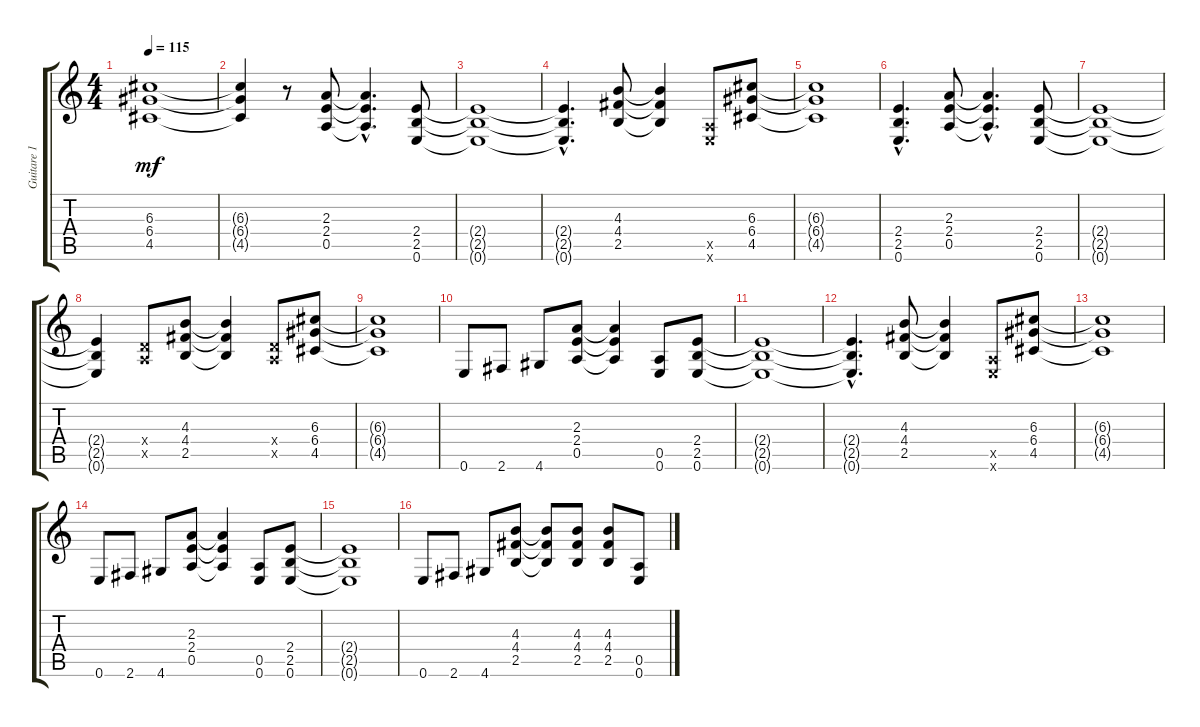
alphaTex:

\track ("Guitare 1" "Guitare 1") {instrument distortionguitar}
\staff {score tabs}
\tuning (E4 B3 G3 D3 A2 E2) {hide}
\ts (4 4)
\tempo 115
\clef g2
\ks c
(6.3 6.4 4.5).1{dy mf instrument distortionguitar} |
(6.3{t} 6.4{t} 4.5{t}).4 r.8 (2.3 2.4 0.5).8 (2.3{hac t} 2.4{hac t} 0.5{hac t}).4{d} (2.4 2.5 0.6).8 |
(2.4{t} 2.5{t} 0.6{t}).1 |
(2.4{hac t} 2.5{hac t} 0.6{hac t}).4{d} (4.3 4.4 2.5).8 (4.3{t} 4.4{t} 2.5{t}).4 (0.5{x} 0.6{x}).8 (6.3 6.4 4.5).8 |
(6.3{t} 6.4{t} 4.5{t}).1 |
(2.4{hac} 2.5{hac} 0.6{hac}).4{d} (2.3 2.4 0.5).8 (2.3{hac t} 2.4{hac t} 0.5{hac t}).4{d} (2.4 2.5 0.6).8 |
(2.4{t} 2.5{t} 0.6{t}).1 |
(2.4{t} 2.5{t} 0.6{t}).4 (0.4{x} 0.5{x}).8 (4.3 4.4 2.5).8 (4.3{t} 4.4{t} 2.5{t}).4 (0.4{x} 0.5{x}).8 (6.3 6.4 4.5).8 |
(6.3{t} 6.4{t} 4.5{t}).1 |
0.6.8 2.6.8 4.6.8 (2.3 2.4 0.5).8 (2.3{t} 2.4{t} 0.5{t}).4 (0.5 0.6).8 (2.4 2.5 0.6).8 |
(2.4{t} 2.5{t} 0.6{t}).1 |
(2.4{hac t} 2.5{hac t} 0.6{hac t}).4{d} (4.3 4.4 2.5).8 (4.3{t} 4.4{t} 2.5{t}).4 (0.5{x} 0.6{x}).8 (6.3 6.4 4.5).8 |
(6.3{t} 6.4{t} 4.5{t}).1 |
0.6.8 2.6.8 4.6.8 (2.3 2.4 0.5).8 (2.3{t} 2.4{t} 0.5{t}).4 (0.5 0.6).8 (2.4 2.5 0.6).8 |
(2.4{t} 2.5{t} 0.6{t}).1 |
0.6.8 2.6.8 4.6.8 (4.3 4.4 2.5).8 (4.3{t} 4.4{t} 2.5{t}).8 (4.3 4.4 2.5).8 (4.3 4.4 2.5).8 (0.5 0.6).8
